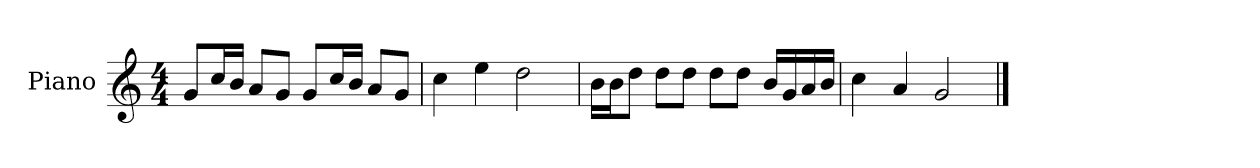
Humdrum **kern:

**kern
*part1
*staff1
*I"Piano
*I'P-no
*clefG2
*k[]
*M4/4
*MM90
=1
8g/L
16cc/L
16b/JJ
8a/L
8g/J
8g/L
16cc/L
16b/JJ
8a/L
8g/J
=2
4cc\
4ee\
2dd\
=3
16b\LL
16b\J
8dd\J
8dd\L
8dd\J
8dd\L
8dd\J
16b/LL
16g/
16a/
16b/JJ
=4
4cc\
4a/
2g/
==
*-
